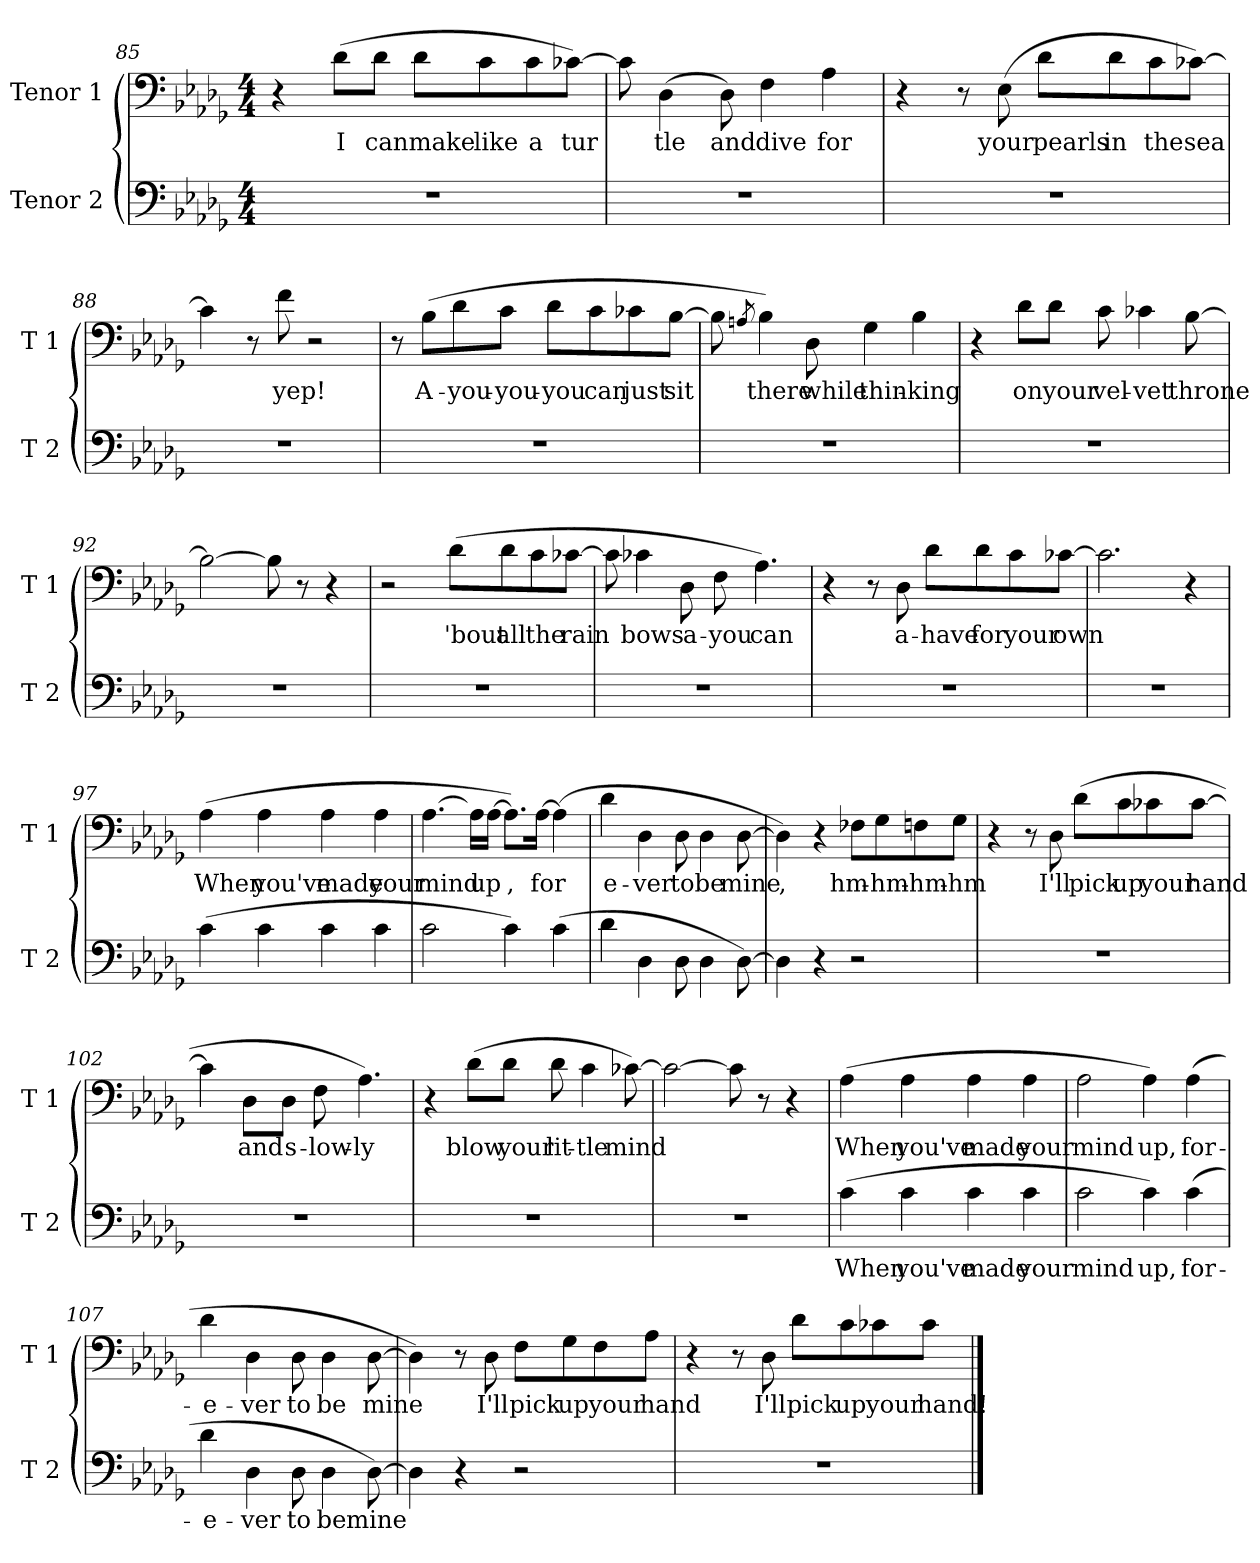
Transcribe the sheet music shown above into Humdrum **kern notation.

**kern	**text	**kern	**text
*part2	*part2	*part1	*part1
*staff2	*staff2	*staff1	*staff1
*I"Tenor 2	*	*I"Tenor 1	*
*I'T 2	*	*I'T 1	*
!!LO:LB:g=z
*clefF4	*	*clefF4	*
*k[b-e-a-d-g-]	*	*k[b-e-a-d-g-]	*
*D-:	*	*D-:	*
*M4/4	*	*M4/4	*
=85	=85	=85	=85
1r	.	4r	.
!	!	!	!LO:LY:b
.	.	(>8d-\L	I
!	!	!	!LO:LY:b
.	.	8d-\J	can
!	!	!	!LO:LY:b
.	.	8d-\L	make
!	!	!	!LO:LY:b
.	.	8c\	like
!	!	!	!LO:LY:b
.	.	8c\	a
!	!	!	!LO:LY:b
.	.	[8c-X\J)	tur
=86	=86	=86	=86
1r	.	8c-\]	.
!	!	!	!LO:LY:b
.	.	(>4D-\	tle
!	!	!	!LO:LY:b
.	.	8D-\)	and
!	!	!	!LO:LY:b
.	.	4F\	dive
!	!	!	!LO:LY:b
.	.	4A-\	for
=87	=87	=87	=87
1r	.	4r	.
.	.	8r	.
!	!	!	!LO:LY:b
.	.	(>8E-\	your
!	!	!	!LO:LY:b
.	.	8d-\L	pearls
!	!	!	!LO:LY:b
.	.	8d-\	in
!	!	!	!LO:LY:b
.	.	8c\	the
!	!	!	!LO:LY:b
.	.	[8c-X\J)	sea
=88	=88	=88	=88
1r	.	4c-\]	.
!	!	!	!LO:LY:b
.	.	8r	,
!	!	!	!LO:LY:b
.	.	8f\	yep!
.	.	2r	.
!!LO:LB:g=z
=89	=89	=89	=89
1r	.	8r	.
!	!	!	!LO:LY:b
.	.	(>8B-\L	A-
!	!	!	!LO:LY:b
.	.	8d-\	-you-
!	!	!	!LO:LY:b
.	.	8c\J	-you-
!	!	!	!LO:LY:b
.	.	8d-\L	-you
!	!	!	!LO:LY:b
.	.	8c\	can
!	!	!	!LO:LY:b
.	.	8c-X\	just
!	!	!	!LO:LY:b
.	.	[8B-\J	sit
=90	=90	=90	=90
1r	.	8B-\]	.
.	.	8qAn/	.
!	!	!	!LO:LY:b
.	.	4B-\)	there
!	!	!	!LO:LY:b
.	.	8D-\	while
!	!	!	!LO:LY:b
.	.	4G-\	thin-
!	!	!	!LO:LY:b
.	.	4B-\	-king
=91	=91	=91	=91
1r	.	4r	.
!	!	!	!LO:LY:b
.	.	8d-\L	on
!	!	!	!LO:LY:b
.	.	8d-\J	your
!	!	!	!LO:LY:b
.	.	8c\	vel-
!	!	!	!LO:LY:b
.	.	4c-X\	-vet
!	!	!	!LO:LY:b
.	.	[8B-\	throne
=92	=92	=92	=92
1r	.	2B-\_	.
.	.	8B-\]	.
!	!	!	!LO:LY:b
.	.	8r	.
.	.	4r	.
!!LO:PB:g=z
=93	=93	=93	=93
1r	.	2r	.
!	!	!	!LO:LY:b
.	.	(>8d-\L	'bout
!	!	!	!LO:LY:b
.	.	8d-\	all
!	!	!	!LO:LY:b
.	.	8c\	the
!	!	!	!LO:LY:b
.	.	[8c-X\J	rain
=94	=94	=94	=94
1r	.	8c-\]	.
!	!	!	!LO:LY:b
.	.	4c-X\	bows
!	!	!	!LO:LY:b
.	.	8D-\	a-
!	!	!	!LO:LY:b
.	.	8F\	-you
!	!	!	!LO:LY:b
.	.	4.A-\)	can
=95	=95	=95	=95
1r	.	4r	.
.	.	8r	.
!	!	!	!LO:LY:b
.	.	8D-\	a-
!	!	!	!LO:LY:b
.	.	8d-\L	-have
!	!	!	!LO:LY:b
.	.	8d-\	for
!	!	!	!LO:LY:b
.	.	8c\	your
!	!	!	!LO:LY:b
.	.	[8c-X\J	own
=96	=96	=96	=96
1r	.	2.c-\]	.
!	!	!	!LO:LY:b
.	.	4r	.
!!LO:LB:g=z
=97	=97	=97	=97
!	!	!	!LO:LY:b
(>4c\	.	(>4A-\	When
!	!	!	!LO:LY:b
4c\	.	4A-\	you've
!	!	!	!LO:LY:b
4c\	.	4A-\	made
!	!	!	!LO:LY:b
4c\	.	4A-\	your
=98	=98	=98	=98
!	!	!	!LO:LY:b
2c\	.	[4.A-\	mind
.	.	16A-\LL]	.
!	!	!	!LO:LY:b
.	.	[16A-\JJ	up
!	!	!	!LO:LY:b
4c\)	.	8.A-\L])	,
!	!	!	!LO:LY:b
.	.	[16A-\Jk	for
(>4c\	.	(>4A-\]	.
=99	=99	=99	=99
!	!	!	!LO:LY:b
4d-\	.	4d-\	e-
!	!	!	!LO:LY:b
4D-\	.	4D-\	-ver
!	!	!	!LO:LY:b
8D-\	.	8D-\	to
!	!	!	!LO:LY:b
4D-\	.	4D-\	be
!	!	!	!LO:LY:b
[8D-\)	.	[8D-\	mine
=100	=100	=100	=100
!	!	!	!LO:LY:b
4D-\]	.	4D-\])	,
4r	.	4r	.
!	!	!	!LO:LY:b
2r	.	8F-X\L	hm-
!	!	!	!LO:LY:b
.	.	8G-\	-hm-
!	!	!	!LO:LY:b
.	.	8Fn\	-hm-
!	!	!	!LO:LY:b
.	.	8G-\J	-hm
!!LO:LB:g=z
=101	=101	=101	=101
!	!	!	!LO:LY:b
1r	.	4r	,
.	.	8r	.
!	!	!	!LO:LY:b
.	.	8D-\	I'll
!	!	!	!LO:LY:b
.	.	(>8d-\L	pick
!	!	!	!LO:LY:b
.	.	8c\	up
!	!	!	!LO:LY:b
.	.	8c-X\	your
!	!	!	!LO:LY:b
.	.	[8c-\J	hand
=102	=102	=102	=102
1r	.	4c-\]	.
!	!	!	!LO:LY:b
.	.	8D-\L	and
!	!	!	!LO:LY:b
.	.	8D-\J	s-
!	!	!	!LO:LY:b
.	.	8F\	-low-
!	!	!	!LO:LY:b
.	.	4.A-\)	-ly
=103	=103	=103	=103
1r	.	4r	.
!	!	!	!LO:LY:b
.	.	(>8d-\L	blow
!	!	!	!LO:LY:b
.	.	8d-\J	your
!	!	!	!LO:LY:b
.	.	8d-\	lit-
!	!	!	!LO:LY:b
.	.	4c\	-tle
!	!	!	!LO:LY:b
.	.	[8c-X\)	mind
=104	=104	=104	=104
1r	.	2c-\_	.
.	.	8c-\]	.
!	!	!	!LO:LY:b
.	.	8r	.
.	.	4r	.
!!LO:LB:g=z
=105	=105	=105	=105
!	!LO:LY:b	!	!LO:LY:b
(>4c\	When	(>4A-\	When
!	!LO:LY:b	!	!LO:LY:b
4c\	you've	4A-\	you've
!	!LO:LY:b	!	!LO:LY:b
4c\	made	4A-\	made
!	!LO:LY:b	!	!LO:LY:b
4c\	your	4A-\	your
=106	=106	=106	=106
!	!LO:LY:b	!	!LO:LY:b
2c\	mind	2A-\	mind
!	!LO:LY:b	!	!LO:LY:b
4c\)	up,	4A-\)	up,
!	!LO:LY:b	!	!LO:LY:b
(>4c\	for-	(>4A-\	for-
=107	=107	=107	=107
!	!LO:LY:b	!	!LO:LY:b
4d-\	-e-	4d-\	-e-
!	!LO:LY:b	!	!LO:LY:b
4D-\	-ver	4D-\	-ver
!	!LO:LY:b	!	!LO:LY:b
8D-\	to	8D-\	to
!	!LO:LY:b	!	!LO:LY:b
4D-\	be	4D-\	be
!	!LO:LY:b	!	!LO:LY:b
[8D-\)	mine	[8D-\	mine
!!LO:LB:g=z
=108	=108	=108	=108
4D-\]	.	4D-\])	.
!	!	!	!LO:LY:b
4r	.	8r	,
!	!	!	!LO:LY:b
.	.	8D-\	I'll
!	!	!	!LO:LY:b
2r	.	8F\L	pick
!	!	!	!LO:LY:b
.	.	8G-\	up
!	!	!	!LO:LY:b
.	.	8F\	your
!	!	!	!LO:LY:b
.	.	8A-\J	hand
=109	=109	=109	=109
!	!	!	!LO:LY:b
1r	.	4r	,
.	.	8r	.
!	!	!	!LO:LY:b
.	.	8D-\	I'll
!	!	!	!LO:LY:b
.	.	8d-\L	pick
!	!	!	!LO:LY:b
.	.	8c\	up
!	!	!	!LO:LY:b
.	.	8c-X\	your
!	!	!	!LO:LY:b
.	.	8c-\J	hand!
==	==	==	==
*-	*-	*-	*-
